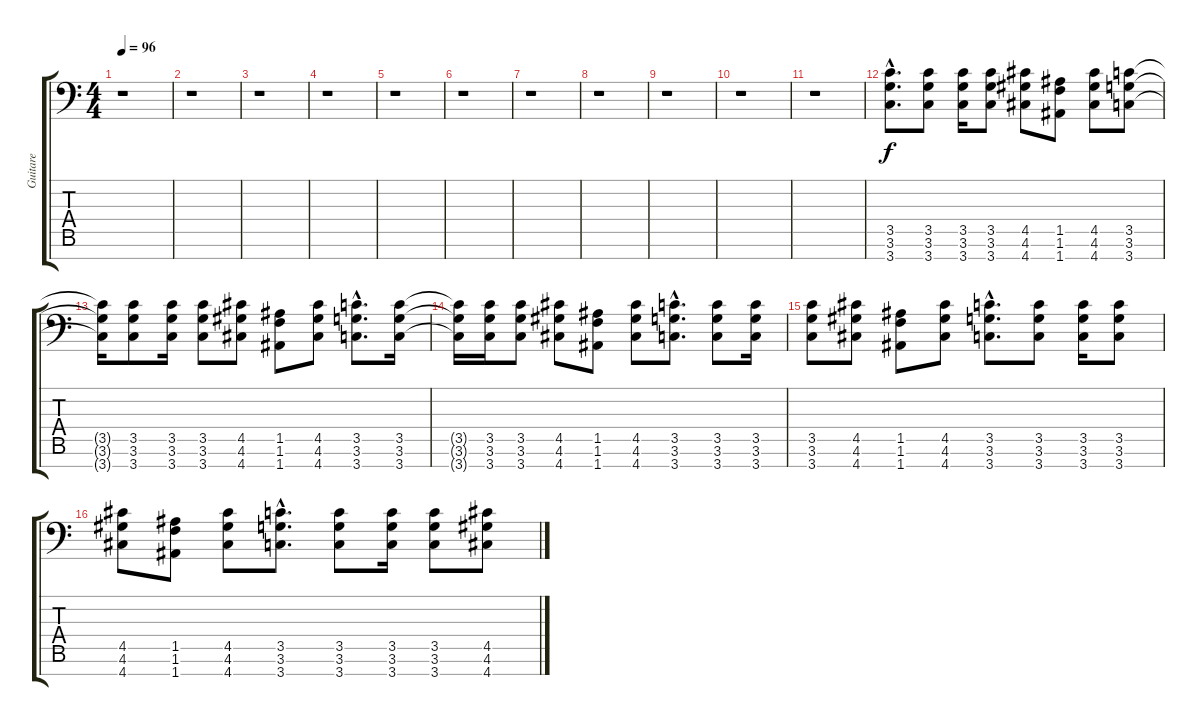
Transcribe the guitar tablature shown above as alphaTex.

\track ("Guitare" "Guitare") {instrument distortionguitar}
\staff {score tabs}
\tuning (E4 B3 G3 D3 A2 E2 A1) {hide}
\ts (4 4)
\tempo 96
\clef f4
\ks c
r.1{dy f} |
r.1 |
r.1 |
r.1 |
r.1 |
r.1 |
r.1 |
r.1 |
r.1 |
r.1 |
r.1 |
(3.5{hac} 3.6{hac} 3.7{hac}).8{d} (3.5 3.6 3.7).8 (3.5 3.6 3.7).16 (3.5 3.6 3.7).8 (4.5 4.6 4.7).8 (1.5 1.6 1.7).8 (4.5 4.6 4.7).8 (3.5 3.6 3.7).8 |
(3.5{t} 3.6{t} 3.7{t}).16 (3.5 3.6 3.7).8 (3.5 3.6 3.7).16 (3.5 3.6 3.7).8 (4.5 4.6 4.7).8 (1.5 1.6 1.7).8 (4.5 4.6 4.7).8 (3.5{hac} 3.6{hac} 3.7{hac}).8{d} (3.5 3.6 3.7).16 |
(3.5{t} 3.6{t} 3.7{t}).16 (3.5 3.6 3.7).16 (3.5 3.6 3.7).8 (4.5 4.6 4.7).8 (1.5 1.6 1.7).8 (4.5 4.6 4.7).8 (3.5{hac} 3.6{hac} 3.7{hac}).8{d} (3.5 3.6 3.7).8 (3.5 3.6 3.7).16 |
(3.5 3.6 3.7).8 (4.5 4.6 4.7).8 (1.5 1.6 1.7).8 (4.5 4.6 4.7).8 (3.5{hac} 3.6{hac} 3.7{hac}).8{d} (3.5 3.6 3.7).8 (3.5 3.6 3.7).16 (3.5 3.6 3.7).8 |
(4.5 4.6 4.7).8 (1.5 1.6 1.7).8 (4.5 4.6 4.7).8 (3.5{hac} 3.6{hac} 3.7{hac}).8{d} (3.5 3.6 3.7).8 (3.5 3.6 3.7).16 (3.5 3.6 3.7).8 (4.5 4.6 4.7).8
